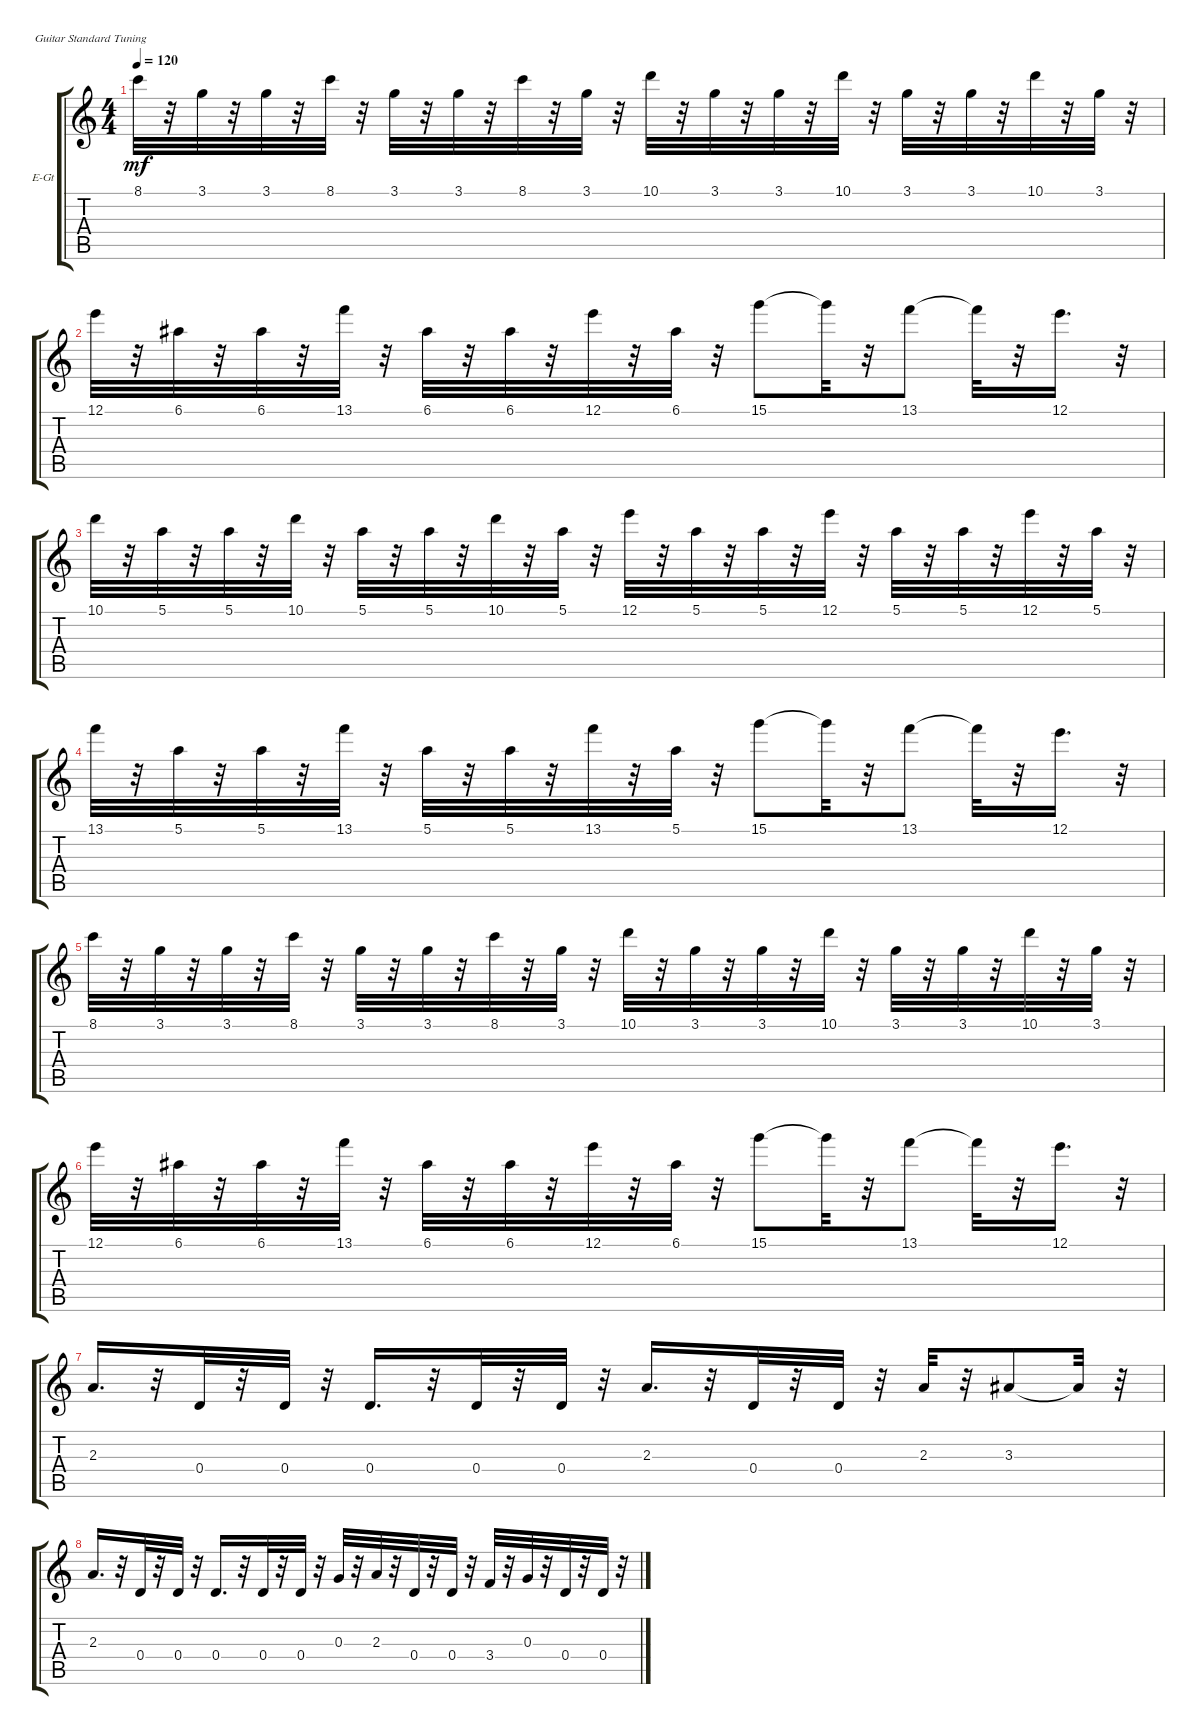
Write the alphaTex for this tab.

\bracketExtendMode groupsimilarinstruments
\firstSystemTrackNameOrientation horizontal
\otherSystemsTrackNameOrientation horizontal
\track ("" "E-Gt") {instrument electricguitarclean}
\staff {score tabs}
\tuning (E4 B3 G3 D3 A2 E2)
\ts (4 4)
\tempo 120
\clef g2
\ks c
8.1.32{dy mf} r.32 3.1.32 r.32 3.1.32 r.32 8.1.32 r.32 3.1.32 r.32 3.1.32 r.32 8.1.32 r.32 3.1.32 r.32 10.1.32 r.32 3.1.32 r.32 3.1.32 r.32 10.1.32 r.32 3.1.32 r.32 3.1.32 r.32 10.1.32 r.32 3.1.32 r.32 |
12.1.32 r.32 6.1.32 r.32 6.1.32 r.32 13.1.32 r.32 6.1.32 r.32 6.1.32 r.32 12.1.32 r.32 6.1.32 r.32 15.1.8 15.1{t}.32 r.32 13.1.8 13.1{t}.32 r.32 12.1.16{d} r.32 |
10.1.32 r.32 5.1.32 r.32 5.1.32 r.32 10.1.32 r.32 5.1.32 r.32 5.1.32 r.32 10.1.32 r.32 5.1.32 r.32 12.1.32 r.32 5.1.32 r.32 5.1.32 r.32 12.1.32 r.32 5.1.32 r.32 5.1.32 r.32 12.1.32 r.32 5.1.32 r.32 |
13.1.32 r.32 5.1.32 r.32 5.1.32 r.32 13.1.32 r.32 5.1.32 r.32 5.1.32 r.32 13.1.32 r.32 5.1.32 r.32 15.1.8 15.1{t}.32 r.32 13.1.8 13.1{t}.32 r.32 12.1.16{d} r.32 |
8.1.32 r.32 3.1.32 r.32 3.1.32 r.32 8.1.32 r.32 3.1.32 r.32 3.1.32 r.32 8.1.32 r.32 3.1.32 r.32 10.1.32 r.32 3.1.32 r.32 3.1.32 r.32 10.1.32 r.32 3.1.32 r.32 3.1.32 r.32 10.1.32 r.32 3.1.32 r.32 |
12.1.32 r.32 6.1.32 r.32 6.1.32 r.32 13.1.32 r.32 6.1.32 r.32 6.1.32 r.32 12.1.32 r.32 6.1.32 r.32 15.1.8 15.1{t}.32 r.32 13.1.8 13.1{t}.32 r.32 12.1.16{d} r.32 |
2.3.16{d} r.32 0.4.32 r.32 0.4.32 r.32 0.4.16{d} r.32 0.4.32 r.32 0.4.32 r.32 2.3.16{d} r.32 0.4.32 r.32 0.4.32 r.32 2.3.32 r.32 3.3.8 3.3{t}.32 r.32 |
2.3.16{d} r.32 0.4.32 r.32 0.4.32 r.32 0.4.16{d} r.32 0.4.32 r.32 0.4.32 r.32 0.3.32 r.32 2.3.32 r.32 0.4.32 r.32 0.4.32 r.32 3.4.32 r.32 0.3.32 r.32 0.4.32 r.32 0.4.32 r.32
